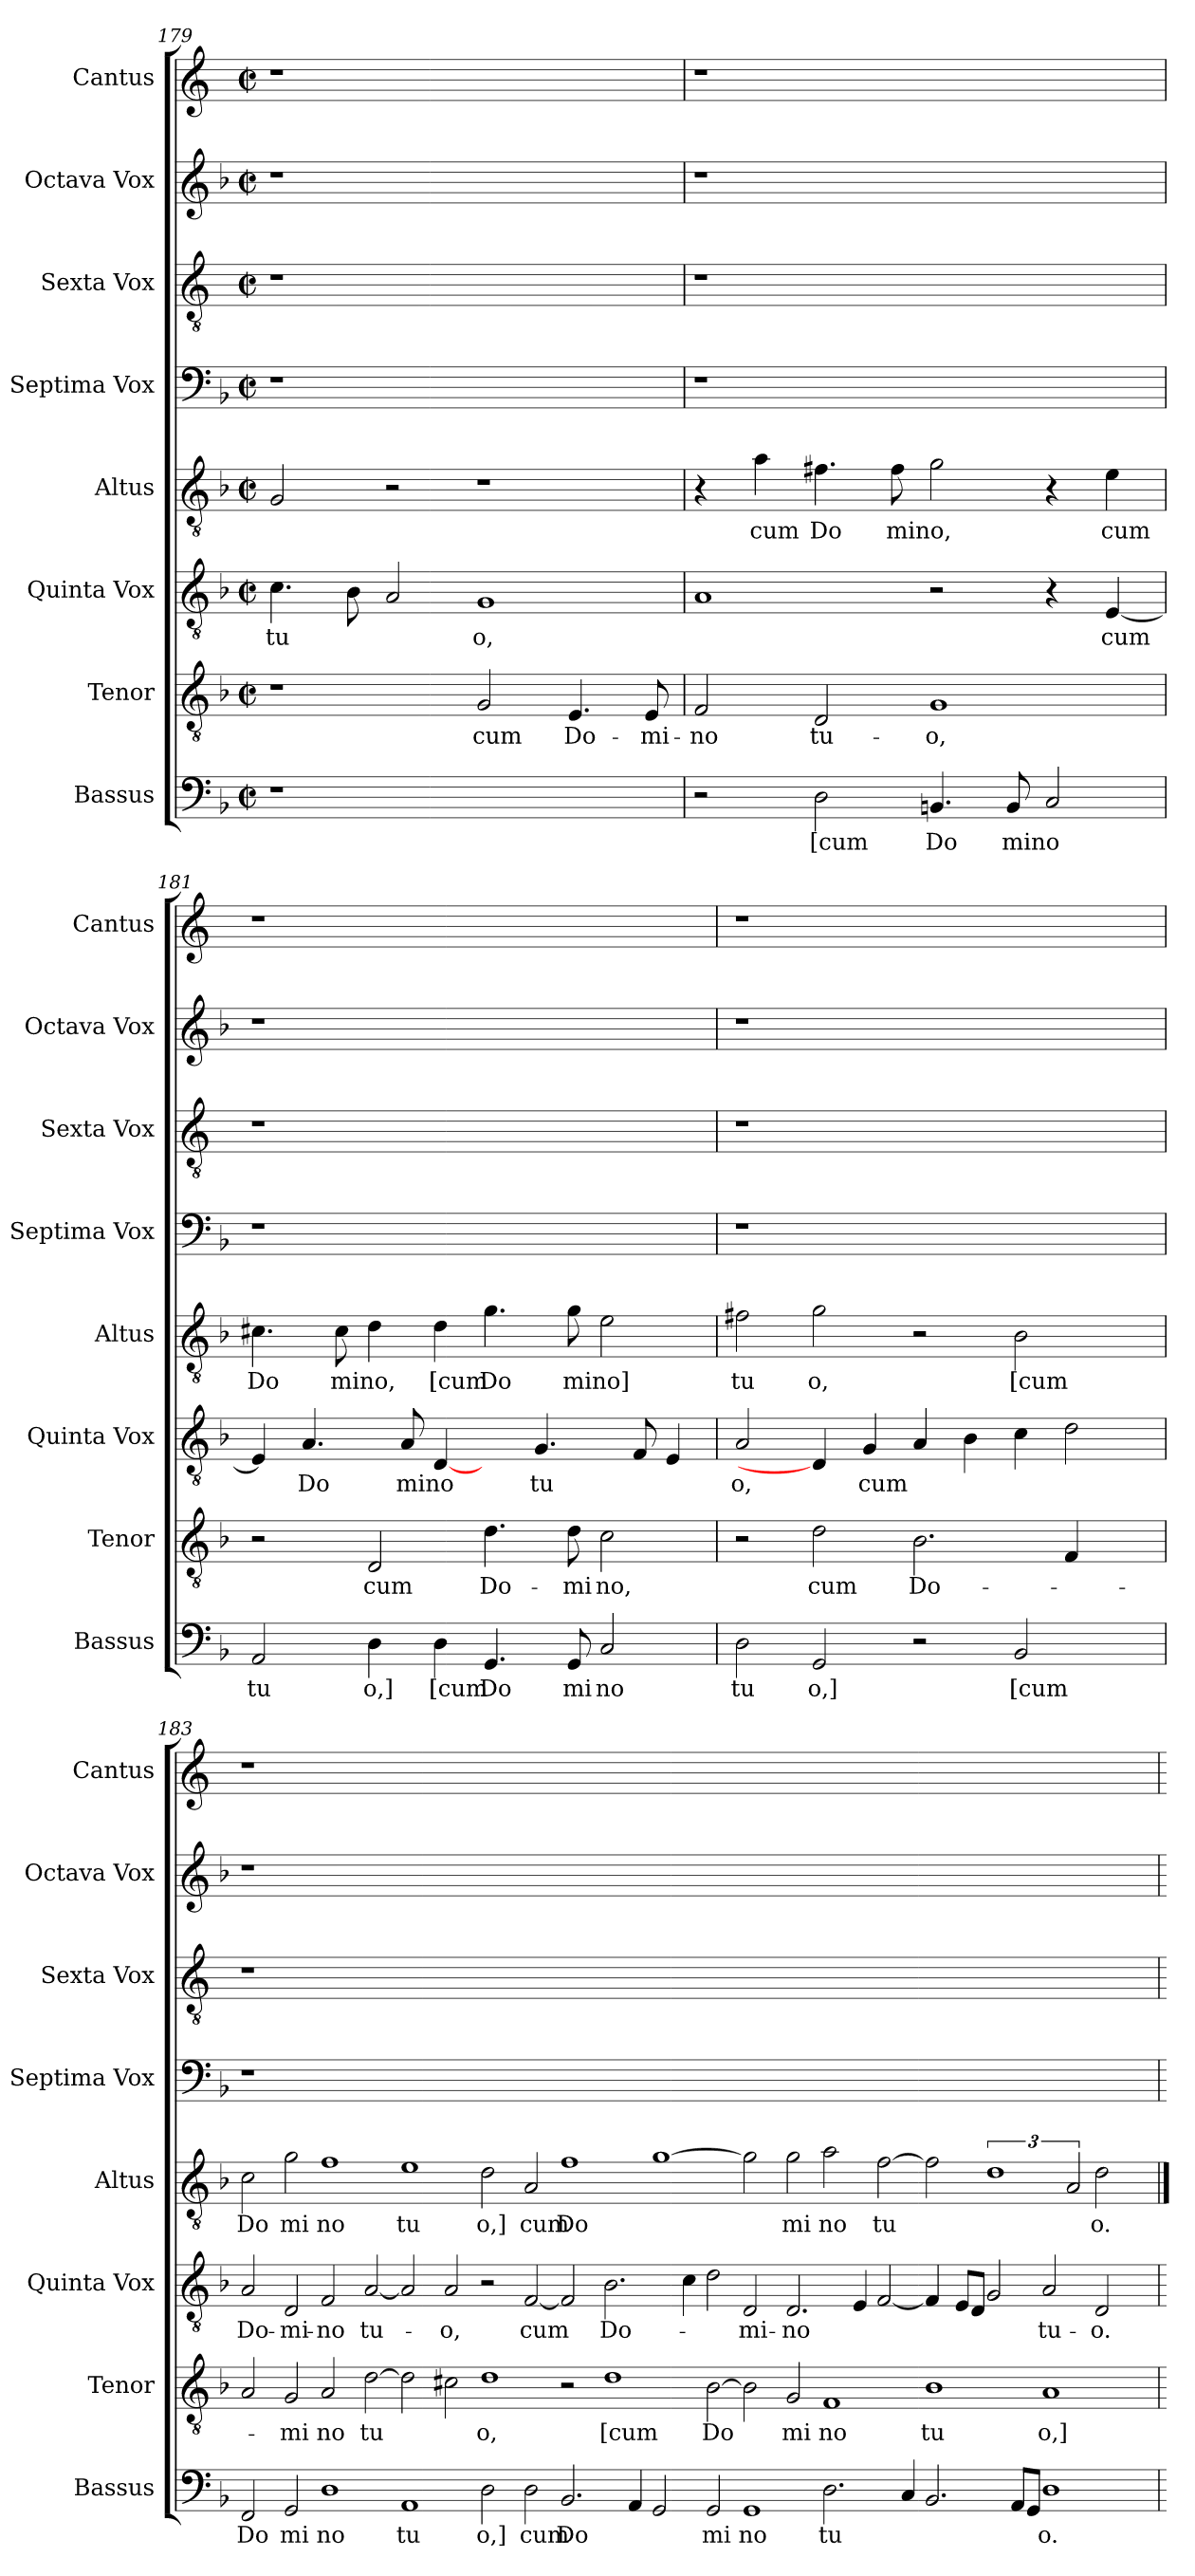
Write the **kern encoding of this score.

**kern	**text	**kern	**text	**kern	**text	**kern	**text	**kern	**kern	**kern	**kern
*part8	*part8	*part7	*part7	*part6	*part6	*part5	*part5	*part4	*part3	*part2	*part1
*staff8	*staff8	*staff7	*staff7	*staff6	*staff6	*staff5	*staff5	*staff4	*staff3	*staff2	*staff1
*I"Bassus	*	*I"Tenor	*	*I"Quinta  Vox	*	*I"Altus	*	*I"Septima  Vox	*I"Sexta  Vox	*I"Octava  Vox	*I"Cantus
*I'Bassus	*	*I'Tenor	*	*I'Quinta  Vox	*	*I'Altus	*	*I'Septima  Vox	*I'Sexta  Vox	*I'Octava  Vox	*I'Cantus
!!LO:LB:g=z
*clefF4	*	*clefGv2	*	*clefGv2	*	*clefGv2	*	*clefF4	*clefGv2	*clefG2	*clefG2
*ITrd-3c-5	*	*ITrd-3c-5	*	*ITrd-3c-5	*	*ITrd-3c-5	*	*	*	*	*
*k[b-e-]	*	*k[b-e-]	*	*k[b-e-]	*	*k[b-e-]	*	*k[b-]	*k[]	*k[b-]	*k[]
*B-:	*	*B-:	*	*B-:	*	*B-:	*	*F:	*C:	*F:	*C:
*M2/2	*	*M2/2	*	*M2/2	*	*M2/2	*	*M2/2	*M2/2	*M2/2	*M2/2
*met(c|)	*	*met(c|)	*	*met(c|)	*	*met(c|)	*	*met(c|)	*met(c|)	*met(c|)	*met(c|)
=179	=179	=179	=179	=179	=179	=179	=179	=179	=179	=179	=179
!	!	!	!	!	!LO:LY:b:cj	!	!	!	!	!	!
1r	.	1r	.	4.f\	tu	2c/	.	1r	1r	1r	1r
.	.	.	.	8e-\	.	.	.	.	.	.	.
.	.	.	.	2d/	.	2r	.	.	.	.	.
!	!	!	!LO:LY:b:cj	!	!LO:LY:b:cj	!	!	!	!	!	!
1ryy	.	2c/	cum	1c	o,	1r	.	1ryy	1ryy	1ryy	1ryy
!	!	!	!LO:LY:b:cj	!	!	!	!	!	!	!	!
.	.	4.A/	Do-	.	.	.	.	.	.	.	.
!	!	!	!LO:LY:b:cj	!	!	!	!	!	!	!	!
.	.	8A/	-mi-	.	.	.	.	.	.	.	.
=180	=180	=180	=180	=180	=180	=180	=180	=180	=180	=180	=180
!	!	!	!LO:LY:b:cj	!	!	!	!	!	!	!	!
2r	.	2B-/	-no	1d	.	4r	.	1r	1r	1r	1r
!	!	!	!	!	!	!	!LO:LY:b:cj	!	!	!	!
.	.	.	.	.	.	4dd\	cum	.	.	.	.
!	!LO:LY:b:cj	!	!LO:LY:b:cj	!	!	!	!LO:LY:b:cj	!	!	!	!
2G\	[cum	2G/	tu-	.	.	4.bn\	Do	.	.	.	.
!	!	!	!	!	!	!	!LO:LY:b	!	!	!	!
.	.	.	.	.	.	8b\	mino,	.	.	.	.
!	!LO:LY:b:cj	!	!LO:LY:b:cj	!	!	!	!	!	!	!	!
4.En/	Do	1c	-o,	2r	.	2cc\	.	1ryy	1ryy	1ryy	1ryy
!	!LO:LY:b:cj	!	!	!	!	!	!	!	!	!	!
8E/	mino	.	.	.	.	.	.	.	.	.	.
2F/	.	.	.	4r	.	4r	.	.	.	.	.
!	!	!	!	!	!LO:LY:b	!	!LO:LY:b:cj	!	!	!	!
.	.	.	.	[<4A/	cum	4a\	cum	.	.	.	.
=181	=181	=181	=181	=181	=181	=181	=181	=181	=181	=181	=181
!	!LO:LY:b:cj	!	!	!	!	!	!LO:LY:b:cj	!	!	!	!
2D/	tu	2r	.	4A/]	.	4.f#X\	Do	1r	1r	1r	1r
!	!	!	!	!	!LO:LY:b:cj	!	!	!	!	!	!
.	.	.	.	4.d/	Do	.	.	.	.	.	.
!	!	!	!	!	!	!	!LO:LY:b	!	!	!	!
.	.	.	.	.	.	8f#\	mino,	.	.	.	.
!	!LO:LY:b:cj	!	!LO:LY:b:cj	!	!	!	!	!	!	!	!
4G\	o,]	2G/	cum	.	.	4g\	.	.	.	.	.
!	!	!	!	!	!LO:LY:b:cj	!	!	!	!	!	!
.	.	.	.	8d/	mino	.	.	.	.	.	.
!	!LO:LY:b:cj	!	!	!	!	!	!LO:LY:b:cj	!	!	!	!
4G\	[cum	.	.	[4G/	.	4g\	[cum	.	.	.	.
!	!LO:LY:b:cj	!	!LO:LY:b:cj	!	!	!	!LO:LY:b:cj	!	!	!	!
4.C/	Do	4.g\	Do-	4ryy	.	4.cc\	Do	1ryy	1ryy	1ryy	1ryy
!	!	!	!	!	!LO:LY:b:cj	!	!	!	!	!	!
.	.	.	.	4.c/	tu	.	.	.	.	.	.
!	!LO:LY:b:cj	!	!LO:LY:b:cj	!	!	!	!LO:LY:b	!	!	!	!
8C/	mi	8g\	-mi	.	.	8cc\	mino]	.	.	.	.
!	!LO:LY:b:cj	!	!LO:LY:b:cj	!	!	!	!	!	!	!	!
2F/	no	2f\	no,	.	.	2a\	.	.	.	.	.
.	.	.	.	8B-/	.	.	.	.	.	.	.
.	.	.	.	4A/	.	.	.	.	.	.	.
=182	=182	=182	=182	=182	=182	=182	=182	=182	=182	=182	=182
!	!LO:LY:b:cj	!	!	!	!LO:LY:b:cj	!	!LO:LY:b:cj	!	!	!	!
2G\	tu	2r	.	2d/	o,	2bn\	tu	1r	1r	1r	1r
!	!LO:LY:b:cj	!	!LO:LY:b:cj	!	!	!	!LO:LY:b:cj	!	!	!	!
2C/	o,]	2g\	cum	4G/]	.	2cc\	o,	.	.	.	.
!	!	!	!	!	!LO:LY:b	!	!	!	!	!	!
.	.	.	.	4c/	cum	.	.	.	.	.	.
!	!	!	!LO:LY:b	!	!	!	!	!	!	!	!
2r	.	2.e-\	Do-	4d/	.	2r	.	1ryy	1ryy	1ryy	1ryy
.	.	.	.	4e-\	.	.	.	.	.	.	.
!	!LO:LY:b:cj	!	!	!	!	!	!LO:LY:b:cj	!	!	!	!
2E-/	[cum	.	.	4f\	.	2e-\	[cum	.	.	.	.
.	.	4B-/	.	2g\	.	.	.	.	.	.	.
4ryy	.	4ryy	.	.	.	4ryy	.	4ryy	4ryy	4ryy	4ryy
!!LO:LB:g=z
=183	=183	=183	=183	=183	=183	=183	=183	=183	=183	=183	=183
!	!LO:LY:b:cj	!	!	!	!LO:LY:b:cj	!	!LO:LY:b:cj	!	!	!	!
*	*	*^	*	*	*	*	*	*	*	*	*
2BB-/	Do	2d/	32.ryy	.	2d/	Do-	2f\	Do	1r	1r	1r	1r
.	.	.	1ryy	.	.	.	.	.	.	.	.	.
!	!LO:LY:b:cj	!	!	!LO:LY:b:cj	!	!LO:LY:b:cj	!	!LO:LY:b:cj	!	!	!	!
2C/	mi	2c/	.	-mi	2G/	-mi-	2cc\	mi	.	.	.	.
!	!LO:LY:b:cj	!	!	!LO:LY:b:cj	!	!LO:LY:b:cj	!	!LO:LY:b:cj	!	!	!	!
1G	no	2d/	.	no	2B-/	-no	1b-	no	000ryy	000ryy	000ryy	000ryy
.	.	.	1ryy	.	.	.	.	.	.	.	.	.
!	!	!	!	!LO:LY:b:cj	!	!LO:LY:b:cj	!	!	!	!	!	!
.	.	[>2g\	.	tu	[<2d/	tu-	.	.	.	.	.	.
!	!LO:LY:b:cj	!	!	!	!	!	!	!LO:LY:b:cj	!	!	!	!
1D	tu	2g\]	.	.	2d/]	.	1a	tu	.	.	.	.
.	.	.	1ryy	.	.	.	.	.	.	.	.	.
!	!	!	!	!	!	!LO:LY:b:cj	!	!	!	!	!	!
.	.	2f#X\	.	.	2d/	-o,	.	.	.	.	.	.
!	!LO:LY:b:cj	!	!	!LO:LY:b:cj	!	!	!	!LO:LY:b:cj	!	!	!	!
2G\	o,]	1g	.	o,	2r	.	2g\	o,]	.	.	.	.
.	.	.	1ryy	.	.	.	.	.	.	.	.	.
!	!LO:LY:b:cj	!	!	!	!	!LO:LY:b	!	!LO:LY:b:cj	!	!	!	!
2G\	cum	.	.	.	[<2B-/	cum	2d/	cum	.	.	.	.
!	!LO:LY:b	!	!	!	!	!	!	!LO:LY:b:cj	!	!	!	!
2.E-/	Do	2r	.	.	2B-/]	.	1b-	Do	.	.	.	.
.	.	.	1ryy	.	.	.	.	.	.	.	.	.
!	!	!	!	!LO:LY:b:cj	!	!LO:LY:b	!	!	!	!	!	!
.	.	1g	.	[cum	2.e-\	Do-	.	.	.	.	.	.
4D/	.	.	.	.	.	.	.	.	.	.	.	.
2C/	.	.	.	.	.	.	[>1cc	.	.	.	.	.
.	.	.	1ryy	.	.	.	.	.	.	.	.	.
.	.	.	.	.	4f\	.	.	.	.	.	.	.
!	!LO:LY:b:cj	!	!	!LO:LY:b	!	!	!	!	!	!	!	!
2C/	mi	[>2e-\	.	Do	2g\	.	.	.	.	.	.	.
!	!LO:LY:b:cj	!	!	!	!	!LO:LY:b:cj	!	!	!	!	!	!
1C	no	2e-\]	.	.	2G/	-mi-	2cc\]	.	.	.	.	.
.	.	.	1ryy	.	.	.	.	.	.	.	.	.
!	!	!	!	!LO:LY:b:cj	!	!LO:LY:b:cj	!	!LO:LY:b:cj	!	!	!	!
.	.	2c/	.	mi	2.G/	-no	2cc\	mi	.	.	.	.
!	!LO:LY:b:cj	!	!	!LO:LY:b:cj	!	!	!	!LO:LY:b:cj	!	!	!	!
2.G\	tu	1B-	.	no	.	.	2dd\	no	.	.	.	.
.	.	.	1ryy	.	.	.	.	.	.	.	.	.
.	.	.	.	.	4A/	.	.	.	.	.	.	.
!	!	!	!	!	!	!	!	!LO:LY:b:cj	!	!	!	!
.	.	.	.	.	[<2B-/	.	[>2b-\	tu	.	.	.	.
4F/	.	.	.	.	.	.	.	.	.	.	.	.
!	!	!	!	!LO:LY:b:cj	!	!	!	!	!	!	!	!
2.E-/	.	1e-	.	tu	4B-/]	.	2b-\]	.	.	.	.	.
.	.	.	1ryy	.	.	.	.	.	.	.	.	.
.	.	.	.	.	8A/L	.	.	.	.	.	.	.
.	.	.	.	.	8G/J	.	.	.	.	.	.	.
.	.	.	.	.	2c/	.	3%2g	.	.	.	.	.
8D/L	.	.	.	.	.	.	.	.	.	.	.	.
8C/J	.	.	.	.	.	.	.	.	.	.	.	.
!	!LO:LY:b	!	!	!LO:LY:b	!	!LO:LY:b:cj	!	!	!	!	!	!
1G	o.	1d	.	o,]	2d/	tu-	.	.	1ryy	1ryy	1ryy	1ryy
.	.	.	2ryy	.	.	.	.	.	.	.	.	.
.	.	.	.	.	.	.	3d/	.	.	.	.	.
!	!	!	!	!	!	!LO:LY:b	!	!LO:LY:b	!	!	!	!
.	.	.	.	.	2G/	-o.	2g\	o.	.	.	.	.
.	.	.	4ryy	.	.	.	.	.	.	.	.	.
.	.	.	8ryy	.	.	.	.	.	.	.	.	.
.	.	.	16ryy	.	.	.	.	.	.	.	.	.
.	.	.	64ryy	.	.	.	.	.	.	.	.	.
*	*	*v	*v	*	*	*	*	*	*	*	*	*
=	=	=	=	=	=	==	=	=	=	=	=
*-	*-	*-	*-	*-	*-	*-	*-	*-	*-	*-	*-
